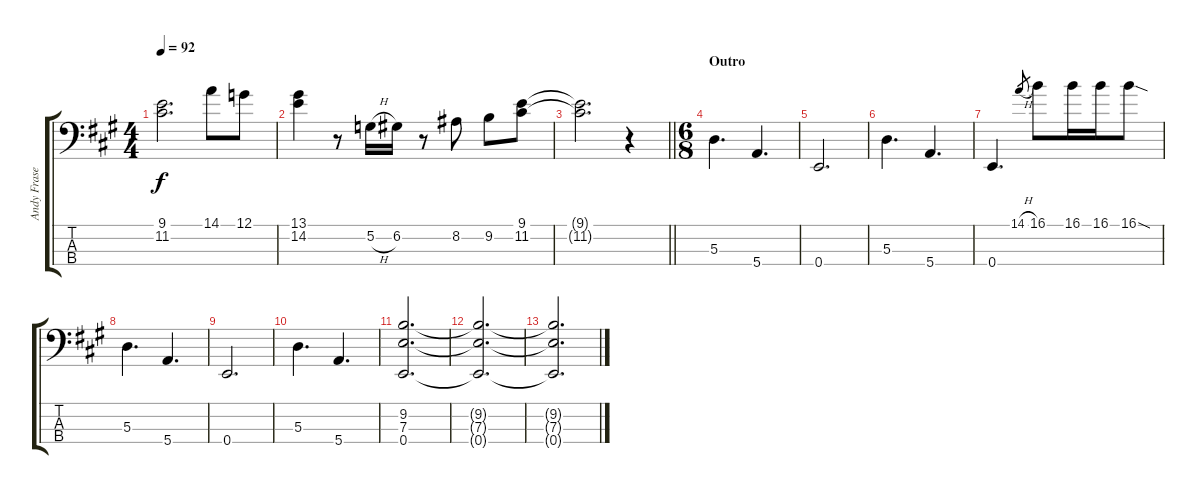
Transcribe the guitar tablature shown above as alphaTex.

\track ("Andy Fraser - Bass" "Andy Frase") {instrument electricbassfinger}
\staff {score tabs}
\tuning (G2 D2 A1 E1) {hide}
\ts (4 4)
\tempo 92
\clef f4
\ks a
(9.1{t} 11.2{t}).2{d dy f} 14.1.8 12.1.8 |
(13.1 14.2).4 r.8 5.2{h}.16 6.2.16 r.8 8.2.8 9.2.8 (9.1 11.2).8 |
\barLineRight lightlight
(9.1{t} 11.2{t}).2{d} r.4 |
\ts (6 8)
\section ("" "Outro")
5.3.4{d} 5.4.4{d} |
0.4.2{d} |
5.3.4{d} 5.4.4{d} |
0.4.4{d} 14.1{h}.8{gr} 16.1.8 16.1.16 16.1.16 16.1{sod}.8 |
5.3.4{d} 5.4.4{d} |
0.4.2{d} |
5.3.4{d} 5.4.4{d} |
(9.2 7.3 0.4).2{d} |
(9.2{t} 7.3{t} 0.4{t}).2{d} |
(9.2{t} 7.3{t} 0.4{t}).2{d}
